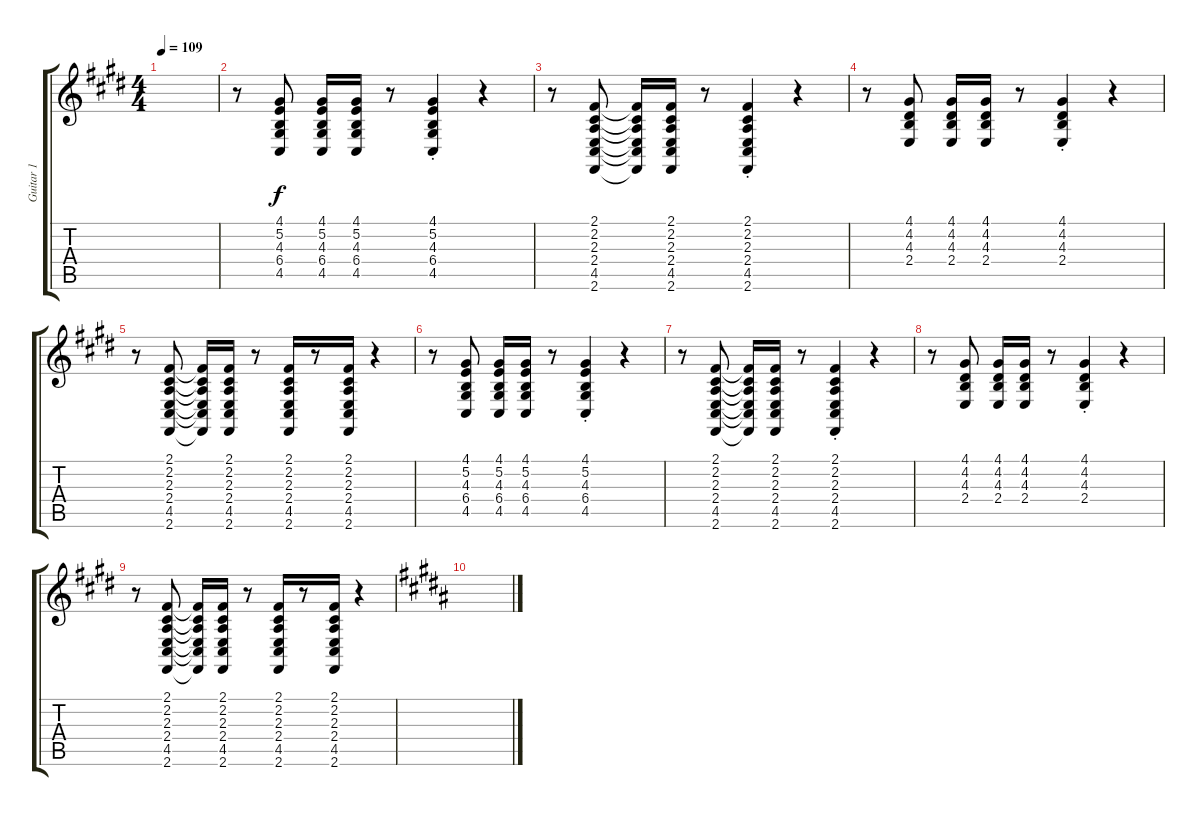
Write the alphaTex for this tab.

\track ("Guitar 1" "Guitar 1") {instrument lead8bassandlead}
\staff {score tabs}
\tuning (E4 B3 G3 D3 A2 E2) {hide}
\ts (4 4)
\tempo 109
\clef g2
\ks e
|
r.8 (4.1 5.2 4.3 6.4 4.5).8 (4.1 5.2 4.3 6.4 4.5).16 (4.1 5.2 4.3 6.4 4.5).16 r.8 (4.1{st} 5.2{st} 4.3{st} 6.4{st} 4.5{st}).4 r.4 |
r.8 (2.1 2.2 2.3 2.4 4.5 2.6).8 (2.1{t} 2.2{t} 2.3{t} 2.4{t} 4.5{t} 2.6{t}).16 (2.1 2.2 2.3 2.4 4.5 2.6).16 r.8 (2.1{st} 2.2{st} 2.3{st} 2.4{st} 4.5{st} 2.6{st}).4 r.4 |
r.8 (4.1 4.2 4.3 2.4).8 (4.1 4.2 4.3 2.4).16 (4.1 4.2 4.3 2.4).16 r.8 (4.1{st} 4.2{st} 4.3{st} 2.4{st}).4 r.4 |
r.8 (2.1 2.2 2.3 2.4 4.5 2.6).8 (2.1{t} 2.2{t} 2.3{t} 2.4{t} 4.5{t} 2.6{t}).16 (2.1 2.2 2.3 2.4 4.5 2.6).16 r.8 (2.1 2.2 2.3 2.4 4.5 2.6).16 r.8 (2.1 2.2 2.3 2.4 4.5 2.6).16 r.4 |
r.8 (4.1 5.2 4.3 6.4 4.5).8 (4.1 5.2 4.3 6.4 4.5).16 (4.1 5.2 4.3 6.4 4.5).16 r.8 (4.1{st} 5.2{st} 4.3{st} 6.4{st} 4.5{st}).4 r.4 |
r.8 (2.1 2.2 2.3 2.4 4.5 2.6).8 (2.1{t} 2.2{t} 2.3{t} 2.4{t} 4.5{t} 2.6{t}).16 (2.1 2.2 2.3 2.4 4.5 2.6).16 r.8 (2.1{st} 2.2{st} 2.3{st} 2.4{st} 4.5{st} 2.6{st}).4 r.4 |
r.8 (4.1 4.2 4.3 2.4).8 (4.1 4.2 4.3 2.4).16 (4.1 4.2 4.3 2.4).16 r.8 (4.1{st} 4.2{st} 4.3{st} 2.4{st}).4 r.4 |
r.8 (2.1 2.2 2.3 2.4 4.5 2.6).8 (2.1{t} 2.2{t} 2.3{t} 2.4{t} 4.5{t} 2.6{t}).16 (2.1 2.2 2.3 2.4 4.5 2.6).16 r.8 (2.1 2.2 2.3 2.4 4.5 2.6).16 r.8 (2.1 2.2 2.3 2.4 4.5 2.6).16 r.4 |
\ks b
